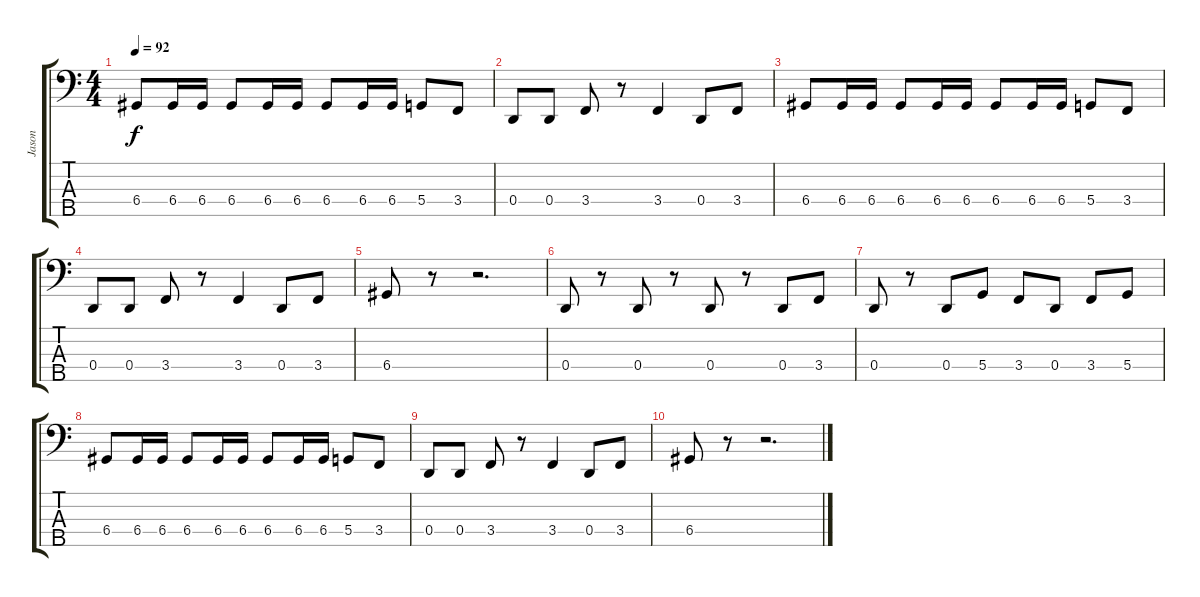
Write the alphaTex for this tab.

\track ("Jason" "Jason") {instrument electricbassfinger}
\staff {score tabs}
\tuning (F2 C2 G1 D1 A0) {hide}
\ts (4 4)
\tempo 92
\clef f4
\ks c
6.4.8{dy f} 6.4.16 6.4.16 6.4.8 6.4.16 6.4.16 6.4.8 6.4.16 6.4.16 5.4.8 3.4.8 |
0.4.8 0.4.8 3.4.8 r.8 3.4.4 0.4.8 3.4.8 |
6.4.8 6.4.16 6.4.16 6.4.8 6.4.16 6.4.16 6.4.8 6.4.16 6.4.16 5.4.8 3.4.8 |
0.4.8 0.4.8 3.4.8 r.8 3.4.4 0.4.8 3.4.8 |
6.4.8 r.8 r.2{d} |
0.4.8 r.8 0.4.8 r.8 0.4.8 r.8 0.4.8 3.4.8 |
0.4.8 r.8 0.4.8 5.4.8 3.4.8 0.4.8 3.4.8 5.4.8 |
6.4.8 6.4.16 6.4.16 6.4.8 6.4.16 6.4.16 6.4.8 6.4.16 6.4.16 5.4.8 3.4.8 |
0.4.8 0.4.8 3.4.8 r.8 3.4.4 0.4.8 3.4.8 |
6.4.8 r.8 r.2{d}
